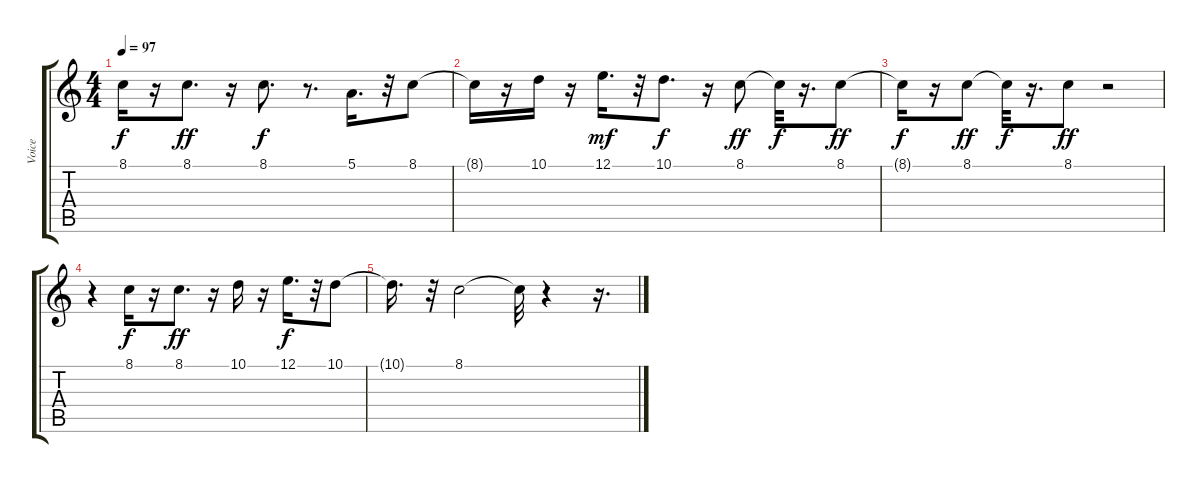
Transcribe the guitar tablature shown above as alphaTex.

\track ("Voice" "Voice") {instrument oboe}
\staff {score tabs}
\tuning (E4 B3 G3 D3 A2 E2) {hide}
\ts (4 4)
\tempo 97
\clef g2
\ks c
8.1{t}.16{dy f} r.16 8.1.8{d dy ff} r.16 8.1.8{d dy f} r.8{d} 5.1.16{d} r.32 8.1.8 |
8.1{t}.16 r.16 10.1.16 r.16 12.1.16{d dy mf} r.32 10.1.8{d dy f} r.16 8.1.8{dy ff} 8.1{t}.32{dy f} r.16{d} 8.1.8{dy ff} |
8.1{t}.16{dy f} r.16 8.1.8{dy ff} 8.1{t}.32{dy f} r.16{d} 8.1.8{dy ff} r.2 |
r.4 8.1.16{dy f} r.16 8.1.8{d dy ff} r.16 10.1.16 r.16 12.1.16{d dy f} r.32 10.1.8 |
10.1{t}.16{d} r.32 8.1.2 8.1{t}.32 r.4 r.16{d}
